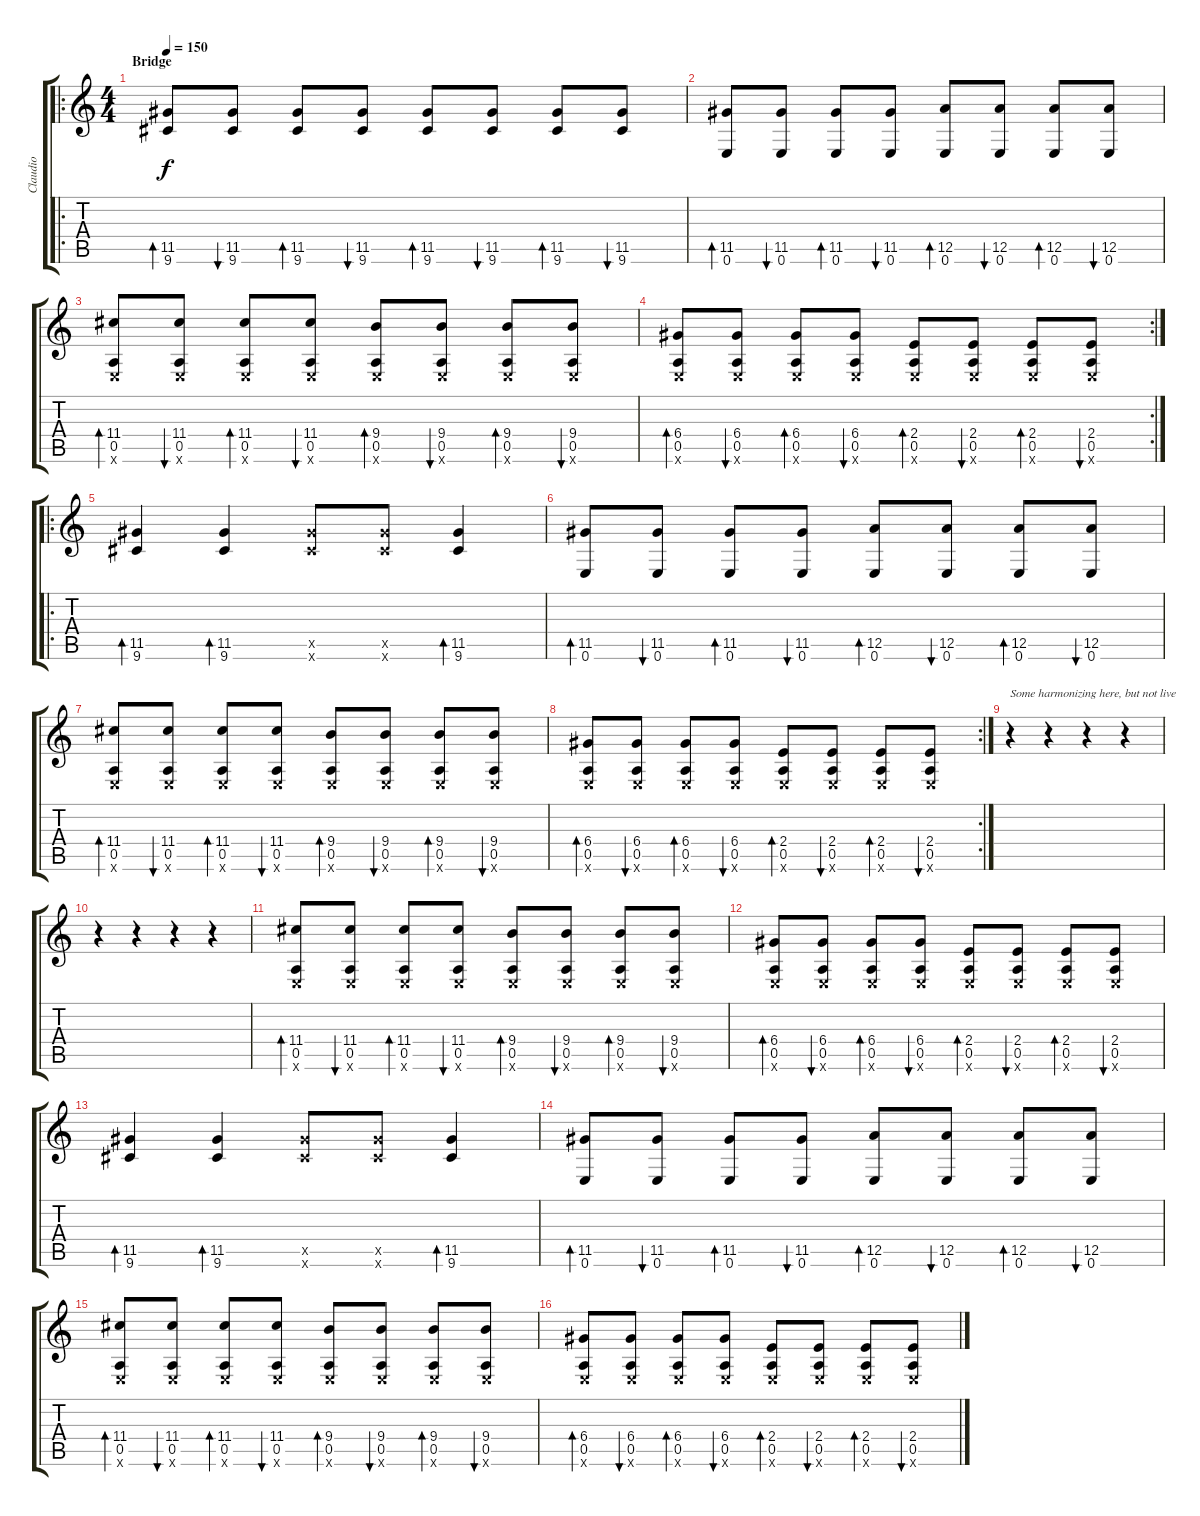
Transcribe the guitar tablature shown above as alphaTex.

\track ("Claudio" "Claudio") {instrument overdrivenguitar}
\staff {score tabs}
\tuning (E4 B3 G3 D3 A2 E2) {hide}
\ro
\ts (4 4)
\section ("" "Bridge")
\tempo 150
\clef g2
\ks c
(11.5 9.6).8{bd 60 dy f instrument distortionguitar} (11.5 9.6).8{bu 60} (11.5 9.6).8{bd 60} (11.5 9.6).8{bu 60} (11.5 9.6).8{bd 60} (11.5 9.6).8{bu 60} (11.5 9.6).8{bd 60} (11.5 9.6).8{bu 60} |
(11.5 0.6).8{bd 60} (11.5 0.6).8{bu 60} (11.5 0.6).8{bd 60} (11.5 0.6).8{bu 60} (12.5 0.6).8{bd 60} (12.5 0.6).8{bu 60} (12.5 0.6).8{bd 60} (12.5 0.6).8{bu 60} |
(11.4 0.5 0.6{x}).8{bd 60} (11.4 0.5 0.6{x}).8{bu 60} (11.4 0.5 0.6{x}).8{bd 60} (11.4 0.5 0.6{x}).8{bu 60} (9.4 0.5 0.6{x}).8{bd 60} (9.4 0.5 0.6{x}).8{bu 60} (9.4 0.5 0.6{x}).8{bd 60} (9.4 0.5 0.6{x}).8{bu 60} |
\rc 2
(6.4 0.5 0.6{x}).8{bd 60} (6.4 0.5 0.6{x}).8{bu 60} (6.4 0.5 0.6{x}).8{bd 60} (6.4 0.5 0.6{x}).8{bu 60} (2.4 0.5 0.6{x}).8{bd 60} (2.4 0.5 0.6{x}).8{bu 60} (2.4 0.5 0.6{x}).8{bd 60} (2.4 0.5 0.6{x}).8{bu 60} |
\ro
(11.5 9.6).4{bd 60} (11.5 9.6).4{bd 60} (11.5{x} 9.6{x}).8 (11.5{x} 9.6{x}).8 (11.5 9.6).4{bd 60} |
(11.5 0.6).8{bd 60} (11.5 0.6).8{bu 60} (11.5 0.6).8{bd 60} (11.5 0.6).8{bu 60} (12.5 0.6).8{bd 60} (12.5 0.6).8{bu 60} (12.5 0.6).8{bd 60} (12.5 0.6).8{bu 60} |
(11.4 0.5 0.6{x}).8{bd 60} (11.4 0.5 0.6{x}).8{bu 60} (11.4 0.5 0.6{x}).8{bd 60} (11.4 0.5 0.6{x}).8{bu 60} (9.4 0.5 0.6{x}).8{bd 60} (9.4 0.5 0.6{x}).8{bu 60} (9.4 0.5 0.6{x}).8{bd 60} (9.4 0.5 0.6{x}).8{bu 60} |
\rc 2
(6.4 0.5 0.6{x}).8{bd 60} (6.4 0.5 0.6{x}).8{bu 60} (6.4 0.5 0.6{x}).8{bd 60} (6.4 0.5 0.6{x}).8{bu 60} (2.4 0.5 0.6{x}).8{bd 60} (2.4 0.5 0.6{x}).8{bu 60} (2.4 0.5 0.6{x}).8{bd 60} (2.4 0.5 0.6{x}).8{bu 60} |
r.4{txt "Some harmonizing here, but not live"} r.4 r.4 r.4 |
r.4 r.4 r.4 r.4 |
(11.4 0.5 0.6{x}).8{bd 60 volume 11} (11.4 0.5 0.6{x}).8{bu 60} (11.4 0.5 0.6{x}).8{bd 60} (11.4 0.5 0.6{x}).8{bu 60} (9.4 0.5 0.6{x}).8{bd 60} (9.4 0.5 0.6{x}).8{bu 60} (9.4 0.5 0.6{x}).8{bd 60} (9.4 0.5 0.6{x}).8{bu 60} |
(6.4 0.5 0.6{x}).8{bd 60 volume 10} (6.4 0.5 0.6{x}).8{bu 60} (6.4 0.5 0.6{x}).8{bd 60} (6.4 0.5 0.6{x}).8{bu 60} (2.4 0.5 0.6{x}).8{bd 60} (2.4 0.5 0.6{x}).8{bu 60} (2.4 0.5 0.6{x}).8{bd 60} (2.4 0.5 0.6{x}).8{bu 60} |
(11.5 9.6).4{bd 60 volume 9} (11.5 9.6).4{bd 60} (11.5{x} 9.6{x}).8 (11.5{x} 9.6{x}).8 (11.5 9.6).4{bd 60} |
(11.5 0.6).8{bd 60 volume 9} (11.5 0.6).8{bu 60} (11.5 0.6).8{bd 60} (11.5 0.6).8{bu 60} (12.5 0.6).8{bd 60} (12.5 0.6).8{bu 60} (12.5 0.6).8{bd 60} (12.5 0.6).8{bu 60} |
(11.4 0.5 0.6{x}).8{bd 60 volume 7} (11.4 0.5 0.6{x}).8{bu 60} (11.4 0.5 0.6{x}).8{bd 60} (11.4 0.5 0.6{x}).8{bu 60} (9.4 0.5 0.6{x}).8{bd 60 volume 6} (9.4 0.5 0.6{x}).8{bu 60} (9.4 0.5 0.6{x}).8{bd 60} (9.4 0.5 0.6{x}).8{bu 60} |
(6.4 0.5 0.6{x}).8{bd 60 volume 5} (6.4 0.5 0.6{x}).8{bu 60} (6.4 0.5 0.6{x}).8{bd 60 volume 4} (6.4 0.5 0.6{x}).8{bu 60} (2.4 0.5 0.6{x}).8{bd 60 volume 2} (2.4 0.5 0.6{x}).8{bu 60} (2.4 0.5 0.6{x}).8{bd 60} (2.4 0.5 0.6{x}).8{bu 60}
